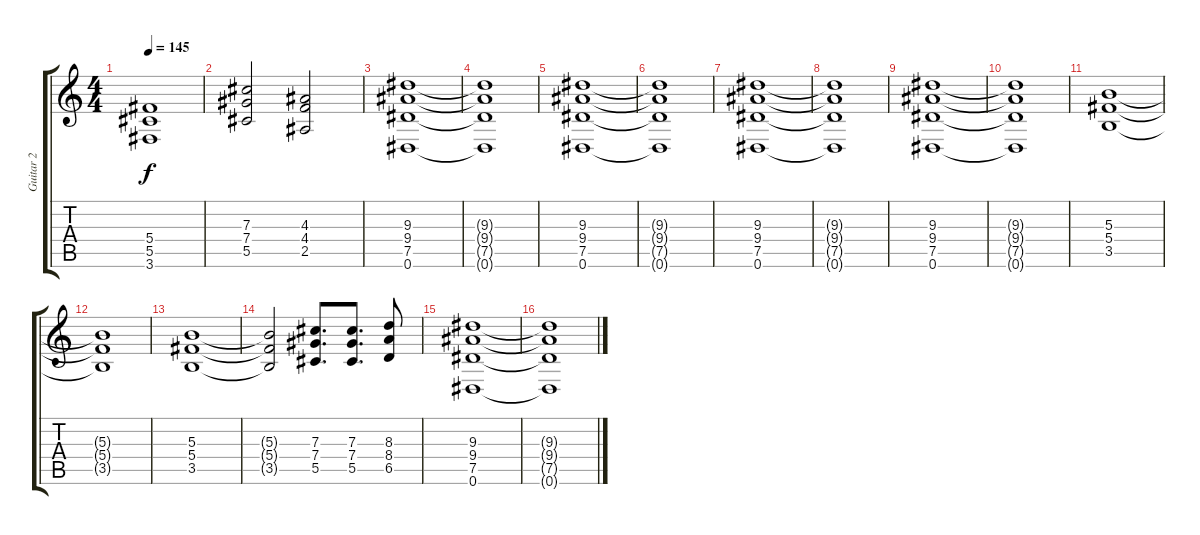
\track ("Guitar 2" "Guitar 2") {instrument distortionguitar}
\staff {score tabs}
\tuning (Eb4 Bb3 Gb3 Db3 Ab2 Eb2) {hide}
\ts (4 4)
\tempo 145
\clef g2
\ks c
(5.4 5.5 3.6).1{dy f} |
(7.3 7.4 5.5).2 (4.3 4.4 2.5).2 |
(9.3 9.4 7.5 0.6).1 |
(9.3{t} 9.4{t} 7.5{t} 0.6{t}).1 |
(9.3 9.4 7.5 0.6).1 |
(9.3{t} 9.4{t} 7.5{t} 0.6{t}).1 |
(9.3 9.4 7.5 0.6).1 |
(9.3{t} 9.4{t} 7.5{t} 0.6{t}).1 |
(9.3 9.4 7.5 0.6).1 |
(9.3{t} 9.4{t} 7.5{t} 0.6{t}).1 |
(5.3 5.4 3.5).1 |
(5.3{t} 5.4{t} 3.5{t}).1 |
(5.3 5.4 3.5).1 |
(5.3{t} 5.4{t} 3.5{t}).2 (7.3 7.4 5.5).8{d} (7.3 7.4 5.5).8{d} (8.3 8.4 6.5).8 |
(9.3 9.4 7.5 0.6).1 |
(9.3{t} 9.4{t} 7.5{t} 0.6{t}).1
